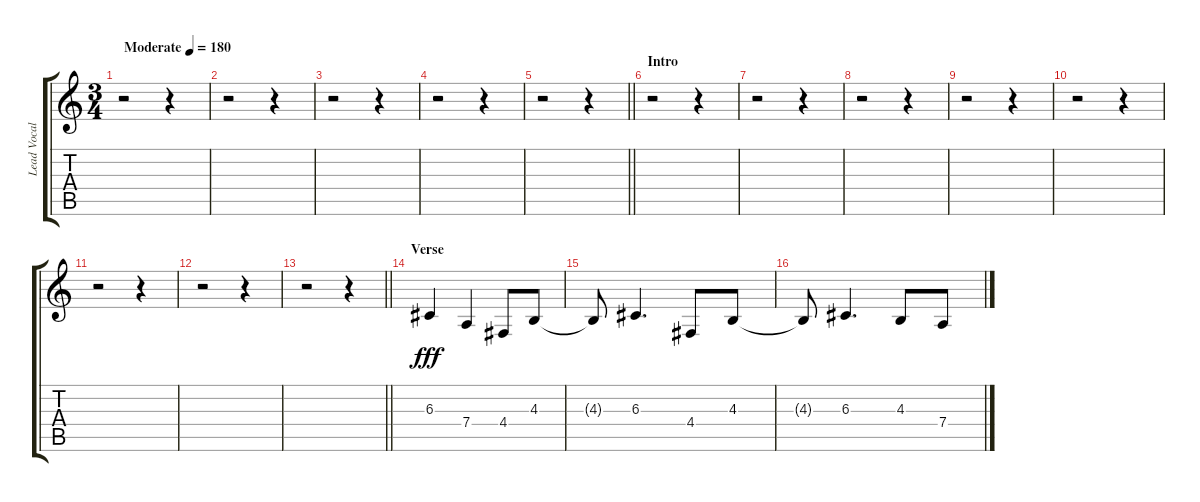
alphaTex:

\track ("Lead Vocal" "Lead Vocal") {instrument tenorsax}
\staff {score tabs}
\tuning (E4 B3 G3 D3 A2 D2) {hide}
\ts (3 4)
\tempo (180 "Moderate")
\clef g2
\ks c
r.2{dy fff instrument tenorsax} r.4 |
r.2 r.4 |
r.2 r.4 |
r.2 r.4 |
\barLineRight lightlight
r.2 r.4 |
\section ("" "Intro")
r.2 r.4 |
r.2 r.4 |
r.2 r.4 |
r.2 r.4 |
r.2 r.4 |
r.2 r.4 |
r.2 r.4 |
\barLineRight lightlight
r.2 r.4 |
\section ("" "Verse")
6.3.4 7.4.4 4.4.8 4.3.8 |
4.3{t}.8 6.3.4{d} 4.4.8 4.3.8 |
4.3{t}.8 6.3.4{d} 4.3.8 7.4.8
